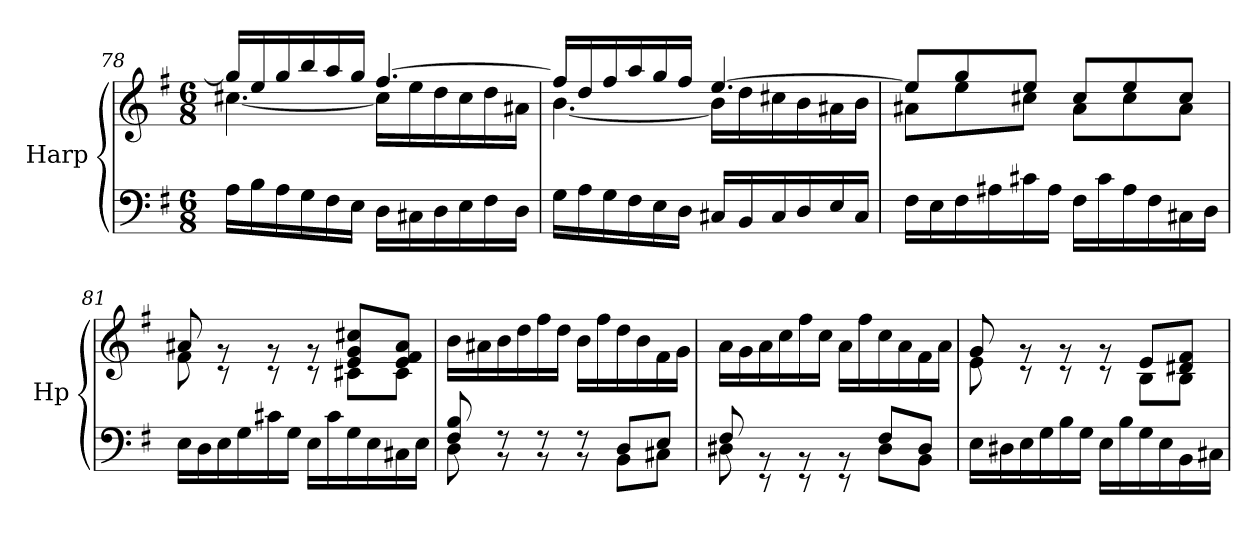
**kern	**kern
*part1	*part1
*staff2	*staff1
*I"Harp	*
*I'Hp	*
*clefF4	*clefG2
*k[f#]	*k[f#]
*M6/8	*M6/8
=78	=78
*	*^
16A\LL	16gg/LL]	[4.cc#X\
16B\	16ee/	.
16A\	16gg/	.
16G\	16bb/	.
16F#\	16aa/	.
16E\JJ	16gg/JJ	.
16D\LL	[4.ff#/	16cc#\LL]
16C#X\	.	16ee\
16D\	.	16dd\
16E\	.	16cc#\
16F#\	.	16dd\
16D\JJ	.	16a#X\JJ
=79	=79	=79
16G\LL	16ff#/LL]	[4.b\
16A\	16dd/	.
16G\	16ff#/	.
16F#\	16aa/	.
16E\	16gg/	.
16D\JJ	16ff#/JJ	.
16C#X/LL	[4.ee/	16b\LL]
16BB/	.	16dd\
16C#/	.	16cc#X\
16D/	.	16b\
16E/	.	16a#X\
16C#/JJ	.	16b\JJ
!!LO:PB:g=z	!!
=80	=80	=80
16F#\LL	8ee/L]	8a#X\L
16E\	.	.
16F#\	8gg/	8ee\
16A#X\	.	.
16c#X\	8ee/J	8cc#X\J
16A#\JJ	.	.
16F#\LL	8cc#/L	8a#\L
16c#\	.	.
16A#\	8ee/	8cc#\
16F#\	.	.
16C#X\	8cc#/J	8a#\J
16D\JJ	.	.
=81	=81	=81
16E\LL	8a#X/	8f#\
16D\	.	.
16E\	8rg	8rc
16G\	.	.
16c#X\	8rg	8rc
16G\JJ	.	.
16E\LL	8rg	8rc
16c#\	.	.
16G\	8e/ 8g/ 8cc#X/L	8c#X\L
16E\	.	.
16C#X\	8e/ 8f#/ 8a#/J	8c#\J
16E\JJ	.	.
*	*v	*v
=82	=82
*^	*
8F#/ 8B/	8D\	16b\LL
.	.	16a#X\
8r	8r	16b\
.	.	16dd\
8r	8r	16ff#\
.	.	16dd\JJ
8r	8r	16b\LL
.	.	16ff#\
8D/L	8BB\L	16dd\
.	.	16b\
8E/J	8C#X\J	16f#\
.	.	16g\JJ
!!LO:LB:g=z
=83	=83	=83
8F#/	8D#X\	16a\LL
.	.	16g\
8rBB	8rEE	16a\
.	.	16cc\
8rBB	8rEE	16ff#\
.	.	16cc\JJ
8rBB	8rEE	16a\LL
.	.	16ff#\
8F#/L	8D#\L	16cc\
.	.	16a\
8D#/J	8BB\J	16f#\
.	.	16a\JJ
*v	*v	*
=84	=84
*	*^
16E\LL	8g/	8e\
16D#X\	.	.
16E\	8rg	8rc
16G\	.	.
16B\	8rg	8rc
16G\JJ	.	.
16E\LL	8rg	8rc
16B\	.	.
16G\	8e/L	8B\L
16E\	.	.
16BB\	8d#X/ 8f#/J	8B\J
16C#X\JJ	.	.
*	*v	*v
=	=
*-	*-
